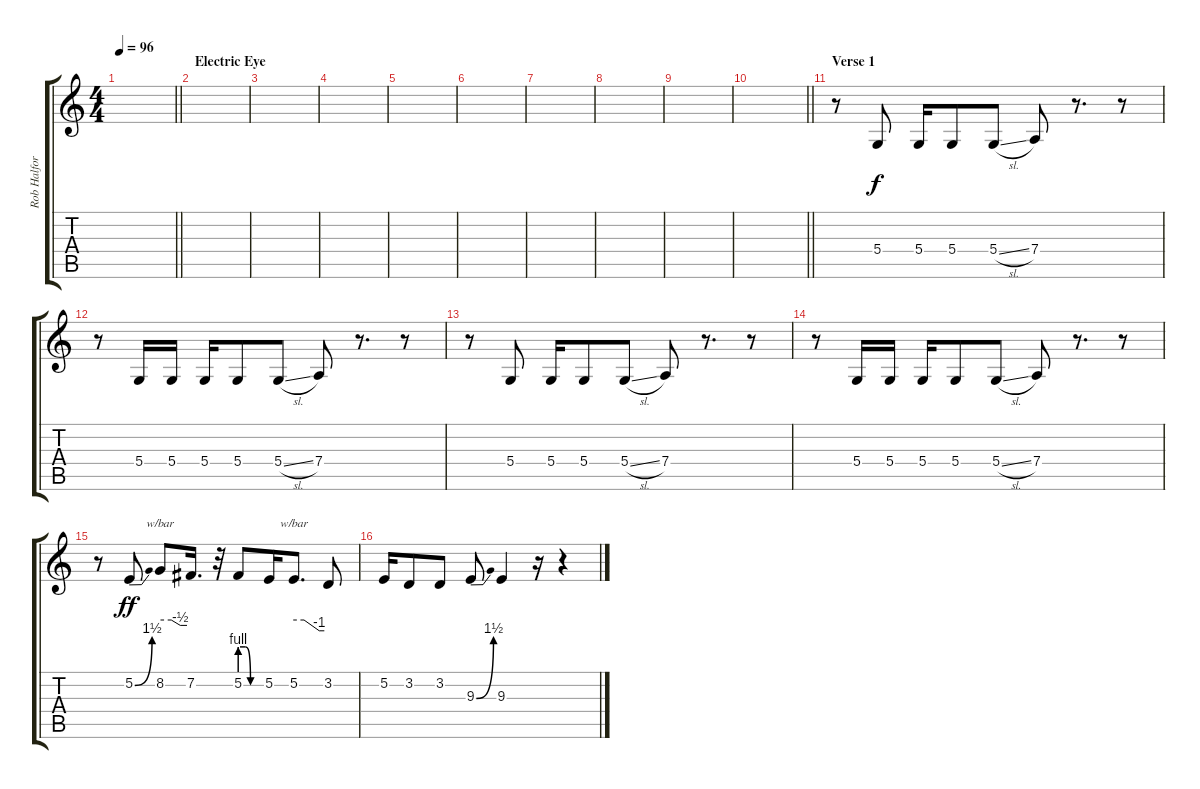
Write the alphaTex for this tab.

\track ("Rob Halford" "Rob Halfor") {instrument violin}
\staff {score tabs}
\tuning (E4 B3 G3 D3 A2 E2) {hide}
\ts (4 4)
\tempo 96
\clef g2
\barLineRight lightlight
\ks c
|
\section ("" "Electric Eye")
|
|
|
|
|
|
|
|
\barLineRight lightlight
|
\section ("" "Verse 1")
r.8{volume 15 balance 15} 5.4.8 5.4.16 5.4.8 5.4{sl}.8 7.4.8 r.8{d} r.8 |
r.8 5.4.16 5.4.16 5.4.16 5.4.8 5.4{sl}.8 7.4.8 r.8{d} r.8 |
r.8 5.4.8 5.4.16 5.4.8 5.4{sl}.8 7.4.8 r.8{d} r.8 |
r.8 5.4.16 5.4.16 5.4.16 5.4.8 5.4{sl}.8 7.4.8 r.8{d} r.8 |
r.8{volume 16 balance 8} 5.2{be (bend 0 0 60 6)}.8{dy ff} 8.2.8{tbe (custom default 0 0 25 0 45 -2 60 -2)} 7.2.16{d} r.32 5.2{be (custom 0 4 15 4 30 0 60 0)}.8 5.2.16 5.2.8{d tbe (custom default 0 0 20 0 50 -4 60 -4)} 3.2.8 |
5.2.16 3.2.8 3.2.8 9.3{be (bend 0 0 60 6)}.8 9.3.4 r.16 r.4
